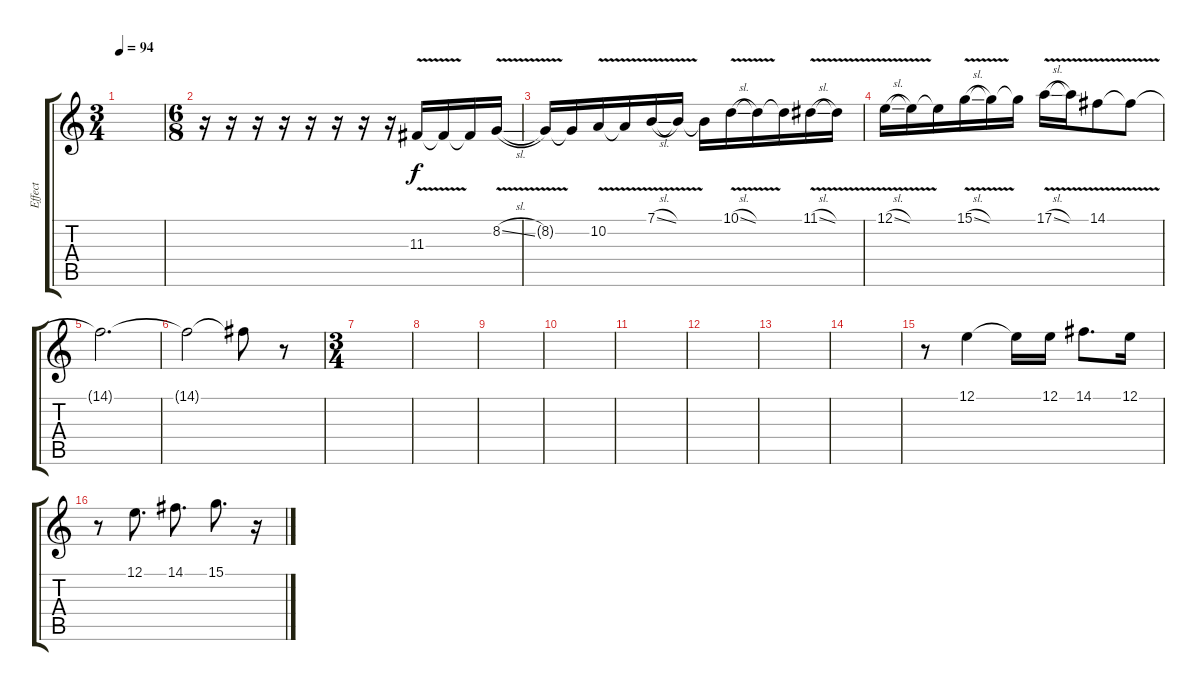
\track ("Effect" "Effect") {instrument lead2sawtooth}
\staff {score tabs}
\tuning (E4 B3 G3 D3 A2 E2) {hide}
\ts (3 4)
\tempo 94
\clef g2
\ks c
|
\ts (6 8)
r.16 r.16 r.16 r.16 r.16 r.16 r.16 r.16 11.3{v}.16 11.3{t}.16 11.3{t}.16 8.2{v sl}.16 |
8.2{t}.16 8.2{t}.16 10.2{v}.16 10.2{t}.16 7.1{v sl}.16 7.1{t}.16 7.1{t}.16 10.1{v sl}.16 10.1{t}.16 10.1{t}.16 11.1{v sl}.16 11.1{t}.16 |
12.1{v sl}.16 12.1{t}.16 12.1{t}.16 15.1{v sl}.16 15.1{t}.16 15.1{t}.16 17.1{v sl}.16 17.1{t}.16 14.1{v}.8 14.1{t}.8 |
14.1{t}.2{d} |
14.1{t}.2 14.1{t}.8 r.8 |
\ts (3 4)
|
|
|
|
|
|
|
|
r.8 12.1.4{volume 6 instrument pad7halo} 12.1{t}.16 12.1.16 14.1.8{d} 12.1.16 |
r.8 12.1.8{d} 14.1.8{d} 15.1.8{d} r.16
